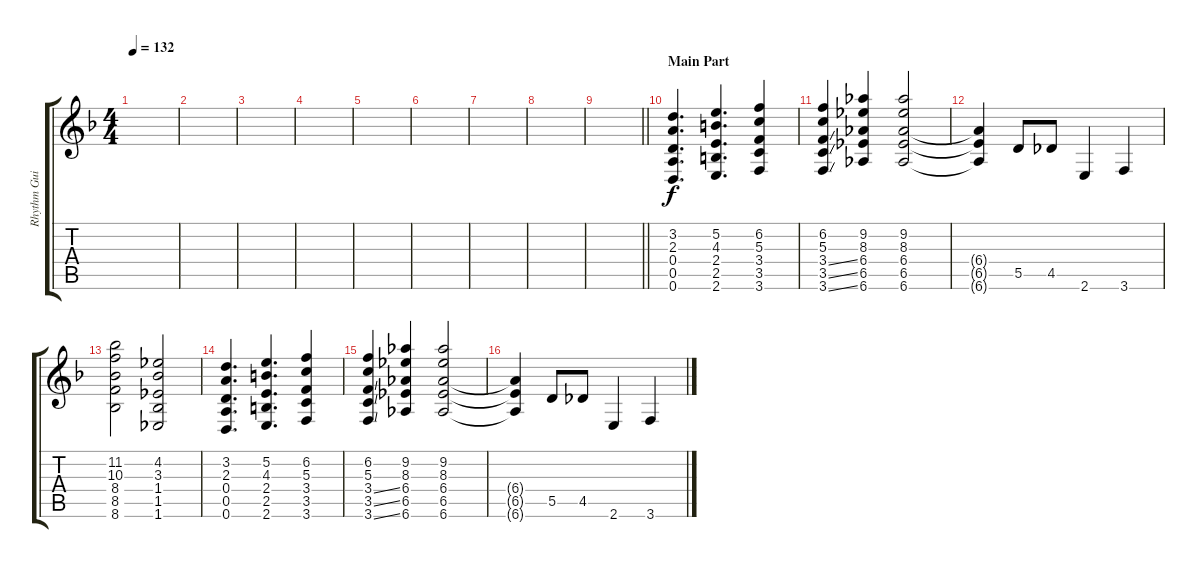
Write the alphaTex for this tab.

\track ("Rhythm Guitar" "Rhythm Gui") {instrument overdrivenguitar}
\staff {score tabs}
\tuning (E4 B3 G3 D3 A2 D2) {hide}
\ts (4 4)
\tempo 132
\clef g2
\ks dminor
|
|
|
|
|
|
|
|
\barLineRight lightlight
|
\section ("" "Main Part")
(3.2 2.3 0.4 0.5 0.6).4{d} (5.2 4.3 2.4 2.5 2.6).4{d} (6.2 5.3 3.4 3.5 3.6).4 |
(6.2 5.3 3.4{ss} 3.5{ss} 3.6{ss}).4 (9.2 8.3 6.4 6.5 6.6).4 (9.2 8.3 6.4 6.5 6.6).2 |
(6.4{t} 6.5{t} 6.6{t}).4 5.5.8 4.5.8 2.6.4 3.6.4 |
(11.2 10.3 8.4 8.5 8.6).2 (4.2 3.3 1.4 1.5 1.6).2 |
(3.2 2.3 0.4 0.5 0.6).4{d} (5.2 4.3 2.4 2.5 2.6).4{d} (6.2 5.3 3.4 3.5 3.6).4 |
(6.2 5.3 3.4{ss} 3.5{ss} 3.6{ss}).4 (9.2 8.3 6.4 6.5 6.6).4 (9.2 8.3 6.4 6.5 6.6).2 |
(6.4{t} 6.5{t} 6.6{t}).4 5.5.8 4.5.8 2.6.4 3.6.4
